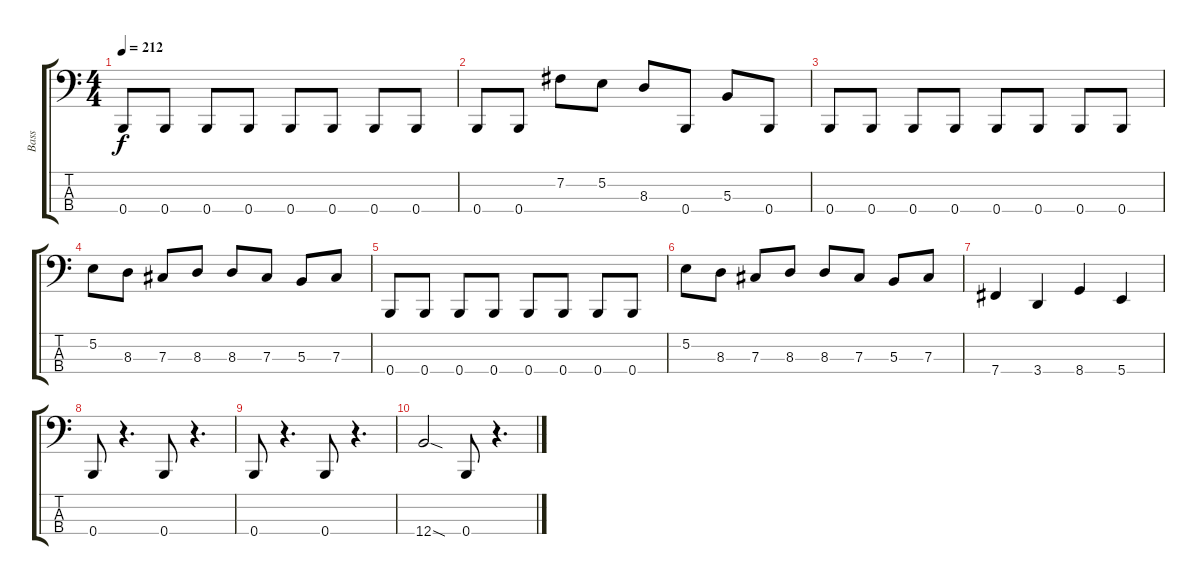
\track ("Bass" "Bass") {instrument electricbasspick}
\staff {score tabs}
\tuning (E2 B1 Gb1 B0) {hide}
\ts (4 4)
\tempo 212
\clef f4
\ks c
0.4.8{dy f} 0.4.8 0.4.8 0.4.8 0.4.8 0.4.8 0.4.8 0.4.8 |
0.4.8 0.4.8 7.2.8 5.2.8 8.3.8 0.4.8 5.3.8 0.4.8 |
0.4.8 0.4.8 0.4.8 0.4.8 0.4.8 0.4.8 0.4.8 0.4.8 |
5.2.8 8.3.8 7.3.8 8.3.8 8.3.8 7.3.8 5.3.8 7.3.8 |
0.4.8 0.4.8 0.4.8 0.4.8 0.4.8 0.4.8 0.4.8 0.4.8 |
5.2.8 8.3.8 7.3.8 8.3.8 8.3.8 7.3.8 5.3.8 7.3.8 |
7.4.4 3.4.4 8.4.4 5.4.4 |
0.4.8 r.4{d} 0.4.8 r.4{d} |
0.4.8 r.4{d} 0.4.8 r.4{d} |
12.4{sod}.2 0.4.8 r.4{d}
